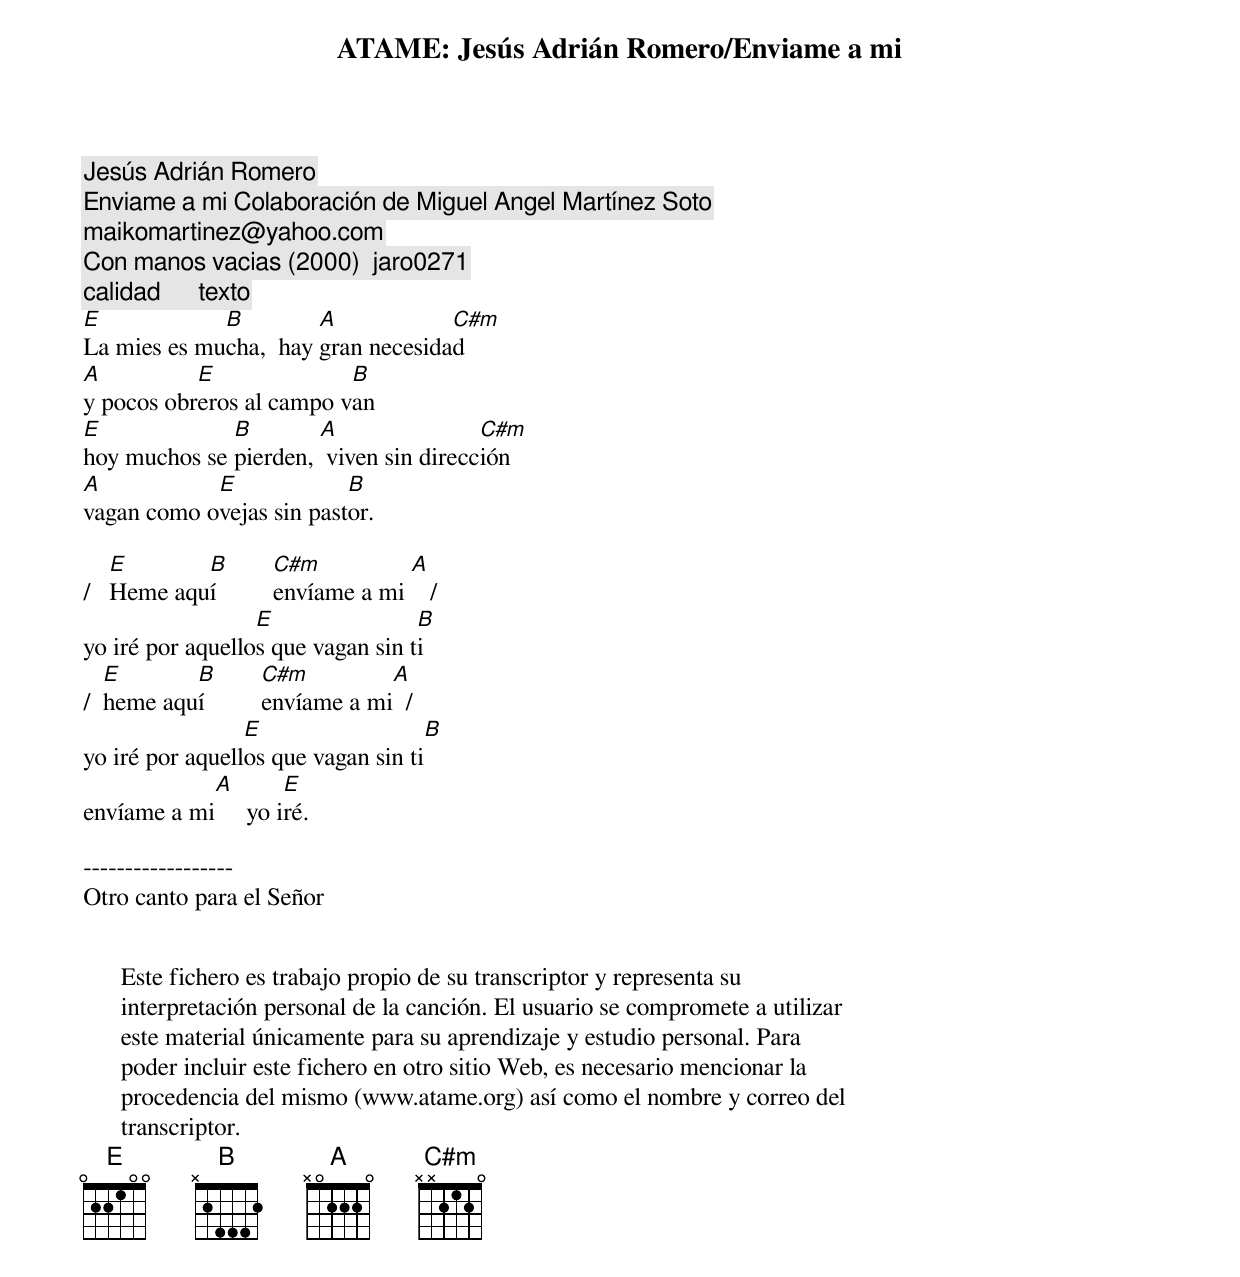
ATAME: Jesús Adrián Romero/Enviame a mi

      Jesús Adrián Romero
      Enviame a mi Colaboración de Miguel Angel Martínez Soto
      maikomartinez@yahoo.com
      Con manos vacias (2000)  jaro0271
      calidad      texto
E            B         A            C#m
La mies es mucha,  hay gran necesidad
A          E              B
y pocos obreros al campo van
E             B        A                C#m
hoy muchos se pierden,  viven sin dirección
A           E             B
vagan como ovejas sin pastor.

    E       B         C#m          A
/   Heme aquí         envíame a mi    /
                  E                B
yo iré por aquellos que vagan sin ti
   E       B         C#m         A
/  heme aquí         envíame a mi  /
                 E                  B
yo iré por aquellos que vagan sin ti
            A        E
envíame a mi     yo iré.

------------------
Otro canto para el Señor


      Este fichero es trabajo propio de su transcriptor y representa su
      interpretación personal de la canción. El usuario se compromete a utilizar
      este material únicamente para su aprendizaje y estudio personal. Para
      poder incluir este fichero en otro sitio Web, es necesario mencionar la
      procedencia del mismo (www.atame.org) así como el nombre y correo del
      transcriptor.
